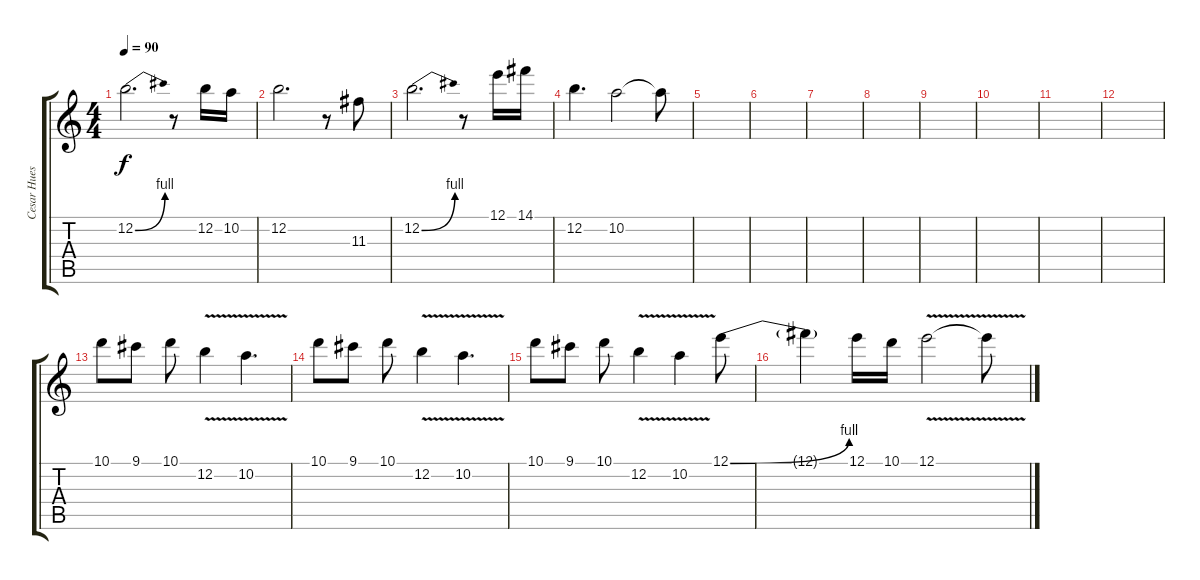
\track ("Cesar Huesca" "Cesar Hues") {instrument distortionguitar}
\staff {score tabs}
\tuning (E4 B3 G3 D3 A2 E2) {hide}
\ts (4 4)
\tempo 90
\clef g2
\ks c
12.2{be (bend 0 0 60 4)}.2{d dy f} r.8 12.2.16 10.2.16 |
12.2.2{d} r.8 11.3.8 |
12.2{be (bend 0 0 60 4)}.2{d} r.8 12.1.16 14.1.16 |
12.2.4{d} 10.2.2 10.2{t}.8 |
|
|
|
|
|
|
|
|
10.1.8 9.1.8 10.1.8 12.2{v}.4 10.2{v}.4{d} |
10.1.8 9.1.8 10.1.8 12.2{v}.4 10.2{v}.4{d} |
10.1.8 9.1.8 10.1.8 12.2{v}.4 10.2{v}.4 12.1{be (bend 0 0 60 4)}.8 |
12.1{t}.4 12.1.16 10.1.16 12.1{v}.2 12.1{v t}.8
